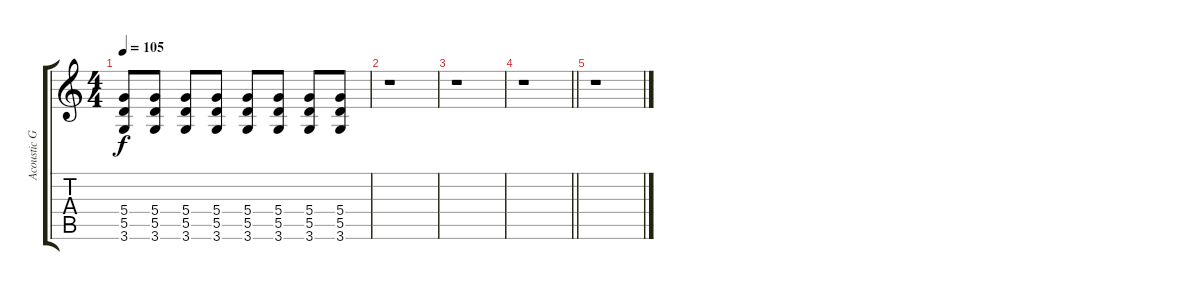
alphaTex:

\track ("Acoustic Guitar 1" "Acoustic G") {instrument acousticguitarnylon}
\staff {score tabs}
\tuning (E4 B3 G3 D3 A2 E2) {hide}
\ts (4 4)
\tempo 105
\clef g2
\ks c
(5.4 5.5 3.6).8{dy f} (5.4 5.5 3.6).8 (5.4 5.5 3.6).8 (5.4 5.5 3.6).8 (5.4 5.5 3.6).8 (5.4 5.5 3.6).8 (5.4 5.5 3.6).8 (5.4 5.5 3.6).8 |
r.1 |
r.1 |
\barLineRight lightlight
r.1 |
r.1
